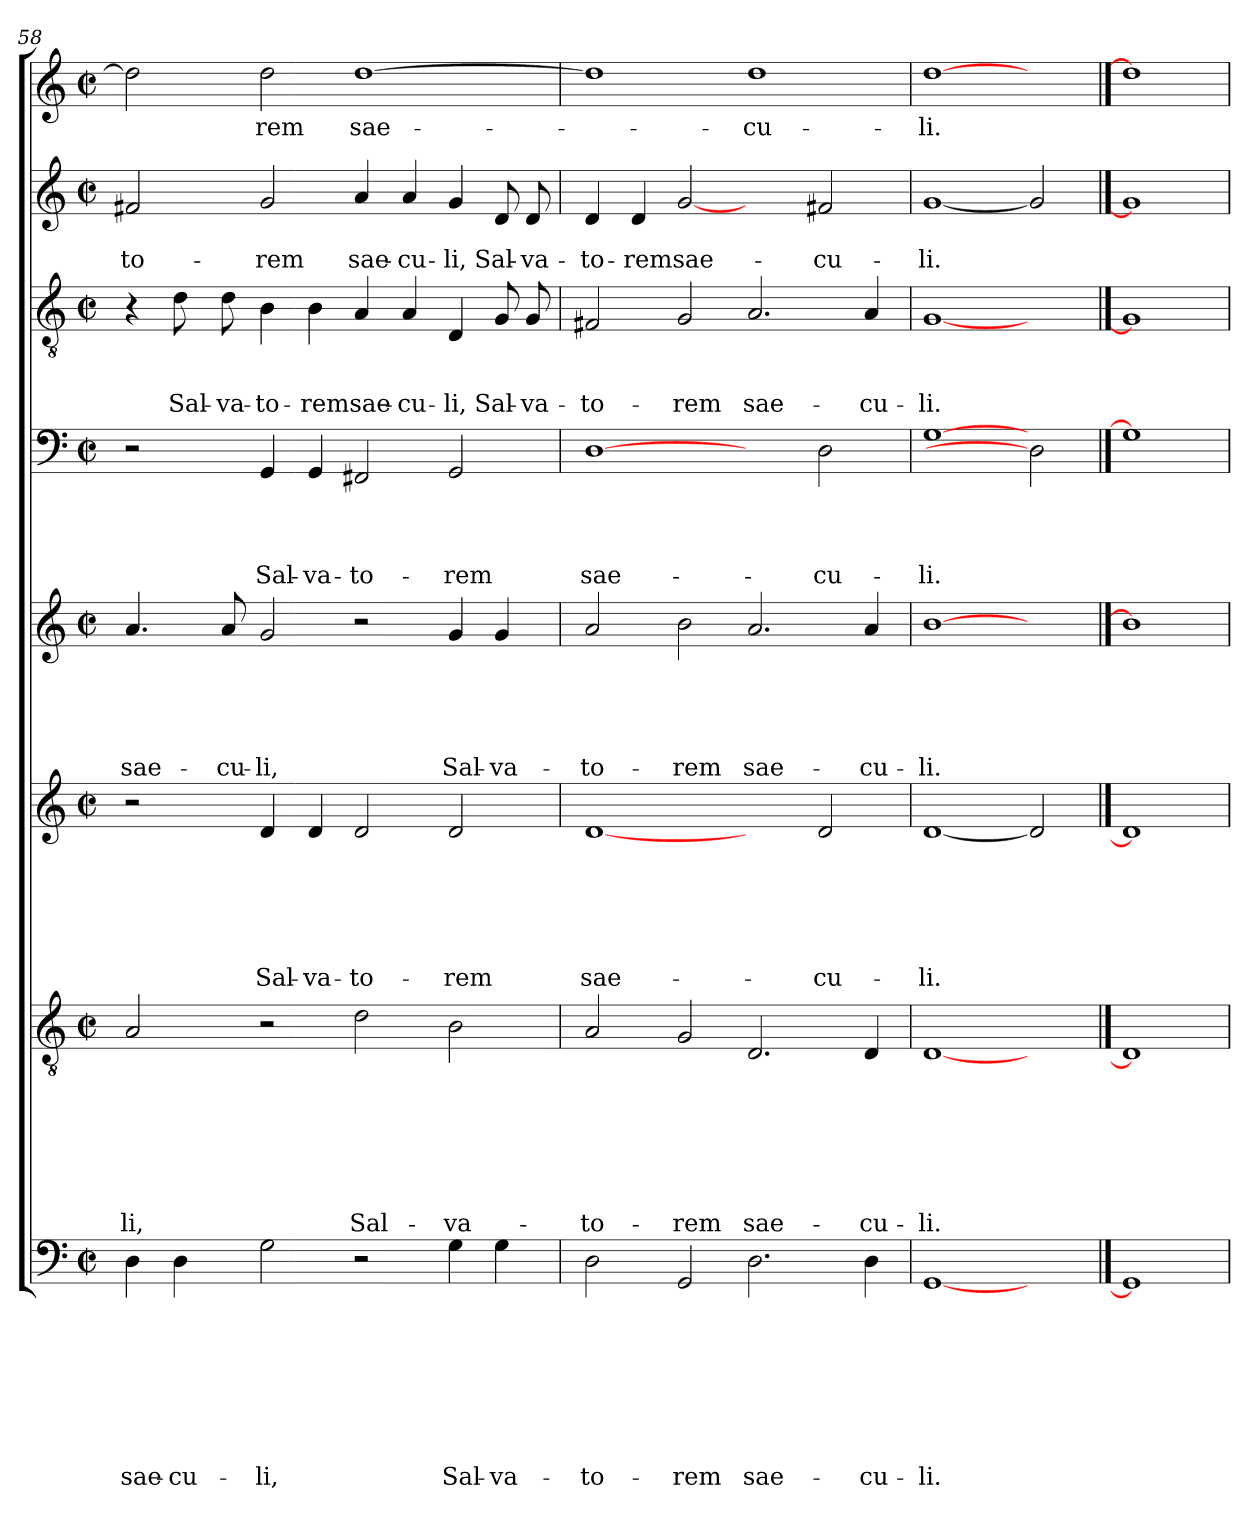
**kern	**text	**text	**text	**text	**text	**text	**text	**text	**kern	**text	**text	**text	**text	**text	**text	**text	**kern	**text	**text	**text	**text	**text	**text	**kern	**text	**text	**text	**text	**text	**kern	**text	**text	**text	**text	**kern	**text	**text	**text	**kern	**text	**text	**kern	**text
*part8	*part8	*part8	*part8	*part8	*part8	*part8	*part8	*part8	*part7	*part7	*part7	*part7	*part7	*part7	*part7	*part7	*part6	*part6	*part6	*part6	*part6	*part6	*part6	*part5	*part5	*part5	*part5	*part5	*part5	*part4	*part4	*part4	*part4	*part4	*part3	*part3	*part3	*part3	*part2	*part2	*part2	*part1	*part1
*staff8	*staff8	*staff8	*staff8	*staff8	*staff8	*staff8	*staff8	*staff8	*staff7	*staff7	*staff7	*staff7	*staff7	*staff7	*staff7	*staff7	*staff6	*staff6	*staff6	*staff6	*staff6	*staff6	*staff6	*staff5	*staff5	*staff5	*staff5	*staff5	*staff5	*staff4	*staff4	*staff4	*staff4	*staff4	*staff3	*staff3	*staff3	*staff3	*staff2	*staff2	*staff2	*staff1	*staff1
*clefF4	*	*	*	*	*	*	*	*	*clefGv2	*	*	*	*	*	*	*	*clefG2	*	*	*	*	*	*	*clefG2	*	*	*	*	*	*clefF4	*	*	*	*	*clefGv2	*	*	*	*clefG2	*	*	*clefG2	*
*k[]	*	*	*	*	*	*	*	*	*k[]	*	*	*	*	*	*	*	*k[]	*	*	*	*	*	*	*k[]	*	*	*	*	*	*k[]	*	*	*	*	*k[]	*	*	*	*k[]	*	*	*k[]	*
*C:	*	*	*	*	*	*	*	*	*C:	*	*	*	*	*	*	*	*C:	*	*	*	*	*	*	*C:	*	*	*	*	*	*C:	*	*	*	*	*C:	*	*	*	*C:	*	*	*C:	*
*M2/2	*	*	*	*	*	*	*	*	*M2/2	*	*	*	*	*	*	*	*M2/2	*	*	*	*	*	*	*M2/2	*	*	*	*	*	*M2/2	*	*	*	*	*M2/2	*	*	*	*M2/2	*	*	*M2/2	*
*met(c|)	*	*	*	*	*	*	*	*	*met(c|)	*	*	*	*	*	*	*	*met(c|)	*	*	*	*	*	*	*met(c|)	*	*	*	*	*	*met(c|)	*	*	*	*	*met(c|)	*	*	*	*met(c|)	*	*	*met(c|)	*
=58	=58	=58	=58	=58	=58	=58	=58	=58	=58	=58	=58	=58	=58	=58	=58	=58	=58	=58	=58	=58	=58	=58	=58	=58	=58	=58	=58	=58	=58	=58	=58	=58	=58	=58	=58	=58	=58	=58	=58	=58	=58	=58	=58
4D\	.	.	.	.	.	.	.	sae-	2A/	.	.	.	.	.	.	-li,	2r	.	.	.	.	.	.	4.a/	.	.	.	.	sae-	2r	.	.	.	.	4r	.	.	.	2f#X/	.	-to-	2dd\]	.
4D\	.	.	.	.	.	.	.	-cu-	.	.	.	.	.	.	.	.	.	.	.	.	.	.	.	.	.	.	.	.	.	.	.	.	.	.	8d\	.	.	Sal-	.	.	.	.	.
.	.	.	.	.	.	.	.	.	.	.	.	.	.	.	.	.	.	.	.	.	.	.	.	8a/	.	.	.	.	-cu-	.	.	.	.	.	8d\	.	.	-va-	.	.	.	.	.
2G\	.	.	.	.	.	.	.	-li,	2r	.	.	.	.	.	.	.	4d/	.	.	.	.	.	Sal-	2g/	.	.	.	.	-li,	4GG/	.	.	.	Sal-	4B\	.	.	-to-	2g/	.	-rem	2dd\	-rem
.	.	.	.	.	.	.	.	.	.	.	.	.	.	.	.	.	4d/	.	.	.	.	.	-va-	.	.	.	.	.	.	4GG/	.	.	.	-va-	4B\	.	.	-rem	.	.	.	.	.
2r	.	.	.	.	.	.	.	.	2d\	.	.	.	.	.	.	Sal-	2d/	.	.	.	.	.	-to-	2r	.	.	.	.	.	2FF#X/	.	.	.	-to-	4A/	.	.	sae-	4a/	.	sae-	[1dd	sae-
.	.	.	.	.	.	.	.	.	.	.	.	.	.	.	.	.	.	.	.	.	.	.	.	.	.	.	.	.	.	.	.	.	.	.	4A/	.	.	-cu-	4a/	.	-cu-	.	.
4G\	.	.	.	.	.	.	.	Sal-	2B\	.	.	.	.	.	.	-va-	2d/	.	.	.	.	.	-rem	4g/	.	.	.	.	Sal-	2GG/	.	.	.	-rem	4D/	.	.	-li,	4g/	.	-li,	.	.
4G\	.	.	.	.	.	.	.	-va-	.	.	.	.	.	.	.	.	.	.	.	.	.	.	.	4g/	.	.	.	.	-va-	.	.	.	.	.	8G/	.	.	Sal-	8d/	.	Sal-	.	.
.	.	.	.	.	.	.	.	.	.	.	.	.	.	.	.	.	.	.	.	.	.	.	.	.	.	.	.	.	.	.	.	.	.	.	8G/	.	.	-va-	8d/	.	-va-	.	.
=59	=59	=59	=59	=59	=59	=59	=59	=59	=59	=59	=59	=59	=59	=59	=59	=59	=59	=59	=59	=59	=59	=59	=59	=59	=59	=59	=59	=59	=59	=59	=59	=59	=59	=59	=59	=59	=59	=59	=59	=59	=59	=59	=59
2D\	.	.	.	.	.	.	.	-to-	2A/	.	.	.	.	.	.	-to-	[1d	.	.	.	.	.	sae-	2a/	.	.	.	.	-to-	[1D	.	.	.	sae-	2F#X/	.	.	-to-	4d/	.	-to-	1dd]	.
.	.	.	.	.	.	.	.	.	.	.	.	.	.	.	.	.	.	.	.	.	.	.	.	.	.	.	.	.	.	.	.	.	.	.	.	.	.	.	4d/	.	-rem	.	.
2GG/	.	.	.	.	.	.	.	-rem	2G/	.	.	.	.	.	.	-rem	.	.	.	.	.	.	.	2b\	.	.	.	.	-rem	.	.	.	.	.	2G/	.	.	-rem	[2g	.	sae-	.	.
2.D\	.	.	.	.	.	.	.	sae-	2.D/	.	.	.	.	.	.	sae-	2ryy	.	.	.	.	.	.	2.a/	.	.	.	.	sae-	2ryy	.	.	.	.	2.A/	.	.	sae-	2ryy	.	.	1dd	-cu-
.	.	.	.	.	.	.	.	.	.	.	.	.	.	.	.	.	2d/	.	.	.	.	.	-cu-	.	.	.	.	.	.	2D\	.	.	.	-cu-	.	.	.	.	2f#X/	.	-cu-	.	.
4D\	.	.	.	.	.	.	.	-cu-	4D/	.	.	.	.	.	.	-cu-	.	.	.	.	.	.	.	4a/	.	.	.	.	-cu-	.	.	.	.	.	4A/	.	.	-cu-	.	.	.	.	.
=60	=60	=60	=60	=60	=60	=60	=60	=60	=60	=60	=60	=60	=60	=60	=60	=60	=60	=60	=60	=60	=60	=60	=60	=60	=60	=60	=60	=60	=60	=60	=60	=60	=60	=60	=60	=60	=60	=60	=60	=60	=60	=60	=60
[1GG	.	.	.	.	.	.	.	-li.	[1D	.	.	.	.	.	.	-li.	[1d	.	.	.	.	.	-li.	[1b	.	.	.	.	-li.	[1G	.	.	.	-li.	[1G	.	.	-li.	[1g	.	-li.	[1dd	-li.
2ryy	.	.	.	.	.	.	.	.	2ryy	.	.	.	.	.	.	.	2d]	.	.	.	.	.	.	2ryy	.	.	.	.	.	2D]	.	.	.	.	2ryy	.	.	.	2g]	.	.	2ryy	.
==61	==61	==61	==61	==61	==61	==61	==61	==61	==61	==61	==61	==61	==61	==61	==61	==61	==61	==61	==61	==61	==61	==61	==61	==61	==61	==61	==61	==61	==61	==61	==61	==61	==61	==61	==61	==61	==61	==61	==61	==61	==61	==61	==61
1GG]	.	.	.	.	.	.	.	.	1D]	.	.	.	.	.	.	.	1d]	.	.	.	.	.	.	1b]	.	.	.	.	.	1G]	.	.	.	.	1G]	.	.	.	1g]	.	.	1dd]	.
=	=	=	=	=	=	=	=	=	=	=	=	=	=	=	=	=	=	=	=	=	=	=	=	=	=	=	=	=	=	=	=	=	=	=	=	=	=	=	=	=	=	=	=
*-	*-	*-	*-	*-	*-	*-	*-	*-	*-	*-	*-	*-	*-	*-	*-	*-	*-	*-	*-	*-	*-	*-	*-	*-	*-	*-	*-	*-	*-	*-	*-	*-	*-	*-	*-	*-	*-	*-	*-	*-	*-	*-	*-
